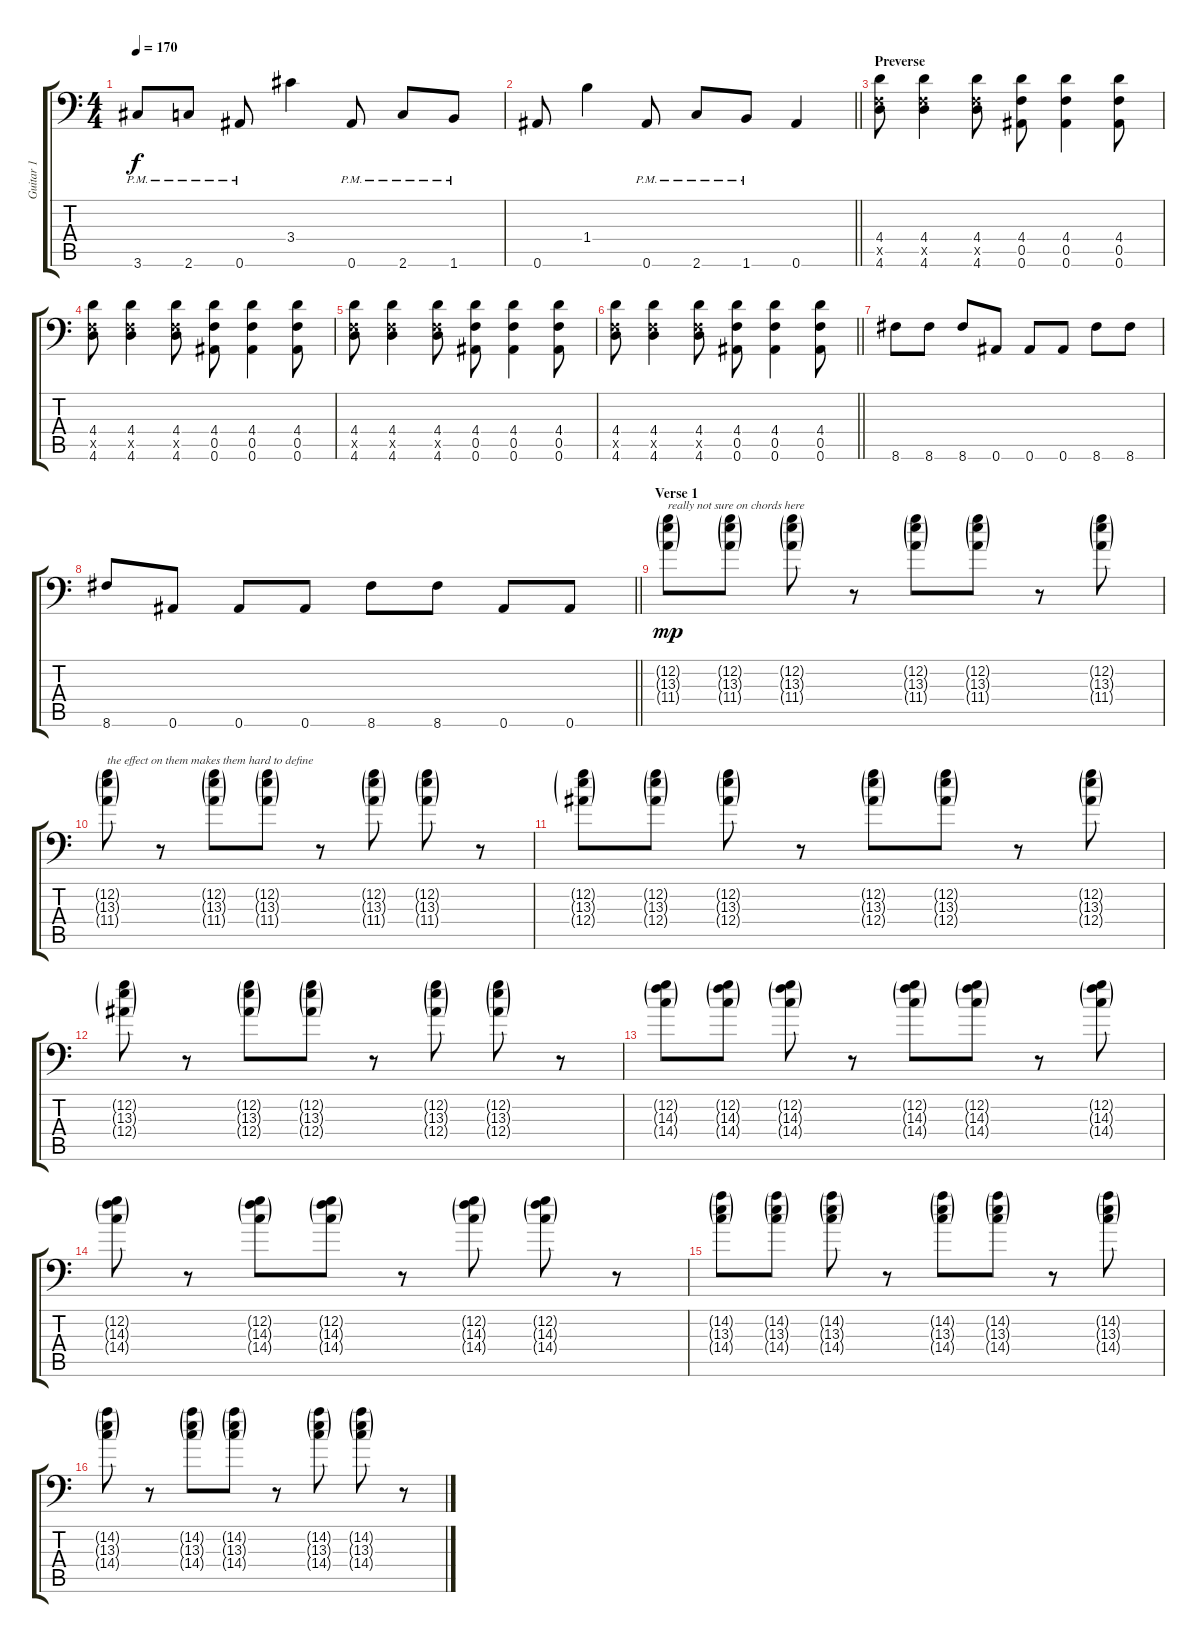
\track ("Guitar 1" "Guitar 1") {instrument distortionguitar}
\staff {score tabs}
\tuning (C4 G3 Eb3 Bb2 F2 Bb1) {hide}
\ts (4 4)
\section ("" "")
\tempo 170
\clef f4
\ks c
3.6{pm}.8{dy f} 2.6{pm}.8 0.6{pm}.8 3.4.4 0.6{pm}.8 2.6{pm}.8 1.6{pm}.8 |
\barLineRight lightlight
0.6.8 1.4.4 0.6{pm}.8 2.6{pm}.8 1.6{pm}.8 0.6.4 |
\section ("" "Preverse")
(4.4 0.5{x} 4.6).8 (4.4 0.5{x} 4.6).4 (4.4 0.5{x} 4.6).8 (4.4 0.5 0.6).8 (4.4 0.5 0.6).4 (4.4 0.5 0.6).8 |
(4.4 0.5{x} 4.6).8 (4.4 0.5{x} 4.6).4 (4.4 0.5{x} 4.6).8 (4.4 0.5 0.6).8 (4.4 0.5 0.6).4 (4.4 0.5 0.6).8 |
(4.4 0.5{x} 4.6).8 (4.4 0.5{x} 4.6).4 (4.4 0.5{x} 4.6).8 (4.4 0.5 0.6).8 (4.4 0.5 0.6).4 (4.4 0.5 0.6).8 |
\barLineRight lightlight
(4.4 0.5{x} 4.6).8 (4.4 0.5{x} 4.6).4 (4.4 0.5{x} 4.6).8 (4.4 0.5 0.6).8 (4.4 0.5 0.6).4 (4.4 0.5 0.6).8 |
\section ("" "")
8.6.8 8.6.8 8.6.8 0.6.8 0.6.8 0.6.8 8.6.8 8.6.8 |
\barLineRight lightlight
8.6.8 0.6.8 0.6.8 0.6.8 8.6.8 8.6.8 0.6.8 0.6.8 |
\section ("" "Verse 1")
(12.2{g} 13.3{g} 11.4{g}).8{txt "really not sure on chords here" dy mp instrument electricguitarjazz} (12.2{g} 13.3{g} 11.4{g}).8 (12.2{g} 13.3{g} 11.4{g}).8 r.8 (12.2{g} 13.3{g} 11.4{g}).8 (12.2{g} 13.3{g} 11.4{g}).8 r.8 (12.2{g} 13.3{g} 11.4{g}).8 |
(12.2{g} 13.3{g} 11.4{g}).8{txt "the effect on them makes them hard to define"} r.8 (12.2{g} 13.3{g} 11.4{g}).8 (12.2{g} 13.3{g} 11.4{g}).8 r.8 (12.2{g} 13.3{g} 11.4{g}).8 (12.2{g} 13.3{g} 11.4{g}).8 r.8 |
(12.2{g} 13.3{g} 12.4{g}).8 (12.2{g} 13.3{g} 12.4{g}).8 (12.2{g} 13.3{g} 12.4{g}).8 r.8 (12.2{g} 13.3{g} 12.4{g}).8 (12.2{g} 13.3{g} 12.4{g}).8 r.8 (12.2{g} 13.3{g} 12.4{g}).8 |
(12.2{g} 13.3{g} 12.4{g}).8 r.8 (12.2{g} 13.3{g} 12.4{g}).8 (12.2{g} 13.3{g} 12.4{g}).8 r.8 (12.2{g} 13.3{g} 12.4{g}).8 (12.2{g} 13.3{g} 12.4{g}).8 r.8 |
(12.2{g} 14.3{g} 14.4{g}).8 (12.2{g} 14.3{g} 14.4{g}).8 (12.2{g} 14.3{g} 14.4{g}).8 r.8 (12.2{g} 14.3{g} 14.4{g}).8 (12.2{g} 14.3{g} 14.4{g}).8 r.8 (12.2{g} 14.3{g} 14.4{g}).8 |
(12.2{g} 14.3{g} 14.4{g}).8 r.8 (12.2{g} 14.3{g} 14.4{g}).8 (12.2{g} 14.3{g} 14.4{g}).8 r.8 (12.2{g} 14.3{g} 14.4{g}).8 (12.2{g} 14.3{g} 14.4{g}).8 r.8 |
(14.2{g} 13.3{g} 14.4{g}).8 (14.2{g} 13.3{g} 14.4{g}).8 (14.2{g} 13.3{g} 14.4{g}).8 r.8 (14.2{g} 13.3{g} 14.4{g}).8 (14.2{g} 13.3{g} 14.4{g}).8 r.8 (14.2{g} 13.3{g} 14.4{g}).8 |
(14.2{g} 13.3{g} 14.4{g}).8 r.8 (14.2{g} 13.3{g} 14.4{g}).8 (14.2{g} 13.3{g} 14.4{g}).8 r.8 (14.2{g} 13.3{g} 14.4{g}).8 (14.2{g} 13.3{g} 14.4{g}).8 r.8
